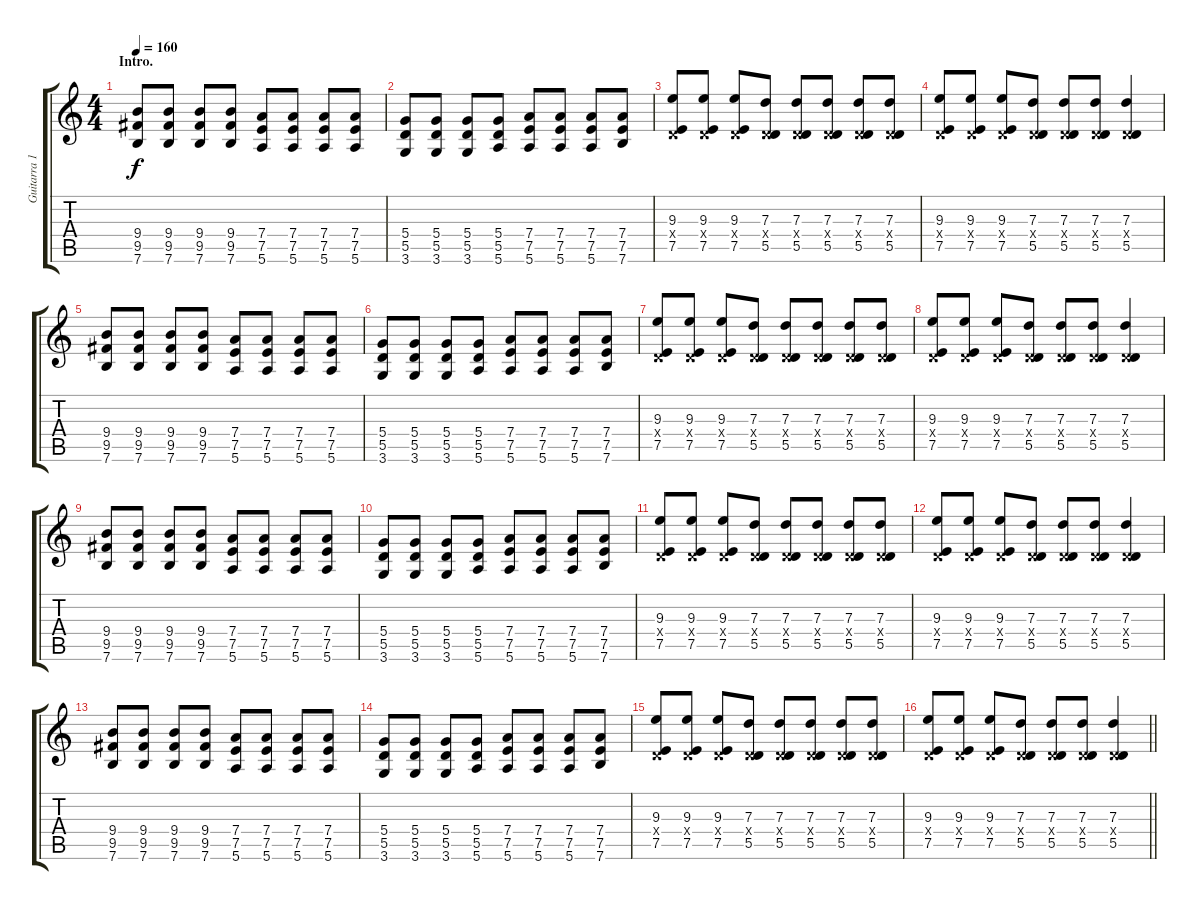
\track ("Guitarra 1 - Mathias" "Guitarra 1") {instrument distortionguitar}
\staff {score tabs}
\tuning (E4 B3 G3 D3 A2 E2) {hide}
\ts (4 4)
\section ("" "Intro.")
\tempo 160
\clef g2
\ks c
(9.4 9.5 7.6).8{dy f} (9.4 9.5 7.6).8 (9.4 9.5 7.6).8 (9.4 9.5 7.6).8 (7.4 7.5 5.6).8 (7.4 7.5 5.6).8 (7.4 7.5 5.6).8 (7.4 7.5 5.6).8 |
(5.4 5.5 3.6).8 (5.4 5.5 3.6).8 (5.4 5.5 3.6).8 (5.4 5.5 5.6).8 (7.4 7.5 5.6).8 (7.4 7.5 5.6).8 (7.4 7.5 5.6).8 (7.4 7.5 7.6).8 |
(9.3 0.4{x} 7.5).8 (9.3 0.4{x} 7.5).8 (9.3 0.4{x} 7.5).8 (7.3 0.4{x} 5.5).8 (7.3 0.4{x} 5.5).8 (7.3 0.4{x} 5.5).8 (7.3 0.4{x} 5.5).8 (7.3 0.4{x} 5.5).8 |
(9.3 0.4{x} 7.5).8 (9.3 0.4{x} 7.5).8 (9.3 0.4{x} 7.5).8 (7.3 0.4{x} 5.5).8 (7.3 0.4{x} 5.5).8 (7.3 0.4{x} 5.5).8 (7.3 0.4{x} 5.5).4 |
(9.4 9.5 7.6).8 (9.4 9.5 7.6).8 (9.4 9.5 7.6).8 (9.4 9.5 7.6).8 (7.4 7.5 5.6).8 (7.4 7.5 5.6).8 (7.4 7.5 5.6).8 (7.4 7.5 5.6).8 |
(5.4 5.5 3.6).8 (5.4 5.5 3.6).8 (5.4 5.5 3.6).8 (5.4 5.5 5.6).8 (7.4 7.5 5.6).8 (7.4 7.5 5.6).8 (7.4 7.5 5.6).8 (7.4 7.5 7.6).8 |
(9.3 0.4{x} 7.5).8 (9.3 0.4{x} 7.5).8 (9.3 0.4{x} 7.5).8 (7.3 0.4{x} 5.5).8 (7.3 0.4{x} 5.5).8 (7.3 0.4{x} 5.5).8 (7.3 0.4{x} 5.5).8 (7.3 0.4{x} 5.5).8 |
(9.3 0.4{x} 7.5).8 (9.3 0.4{x} 7.5).8 (9.3 0.4{x} 7.5).8 (7.3 0.4{x} 5.5).8 (7.3 0.4{x} 5.5).8 (7.3 0.4{x} 5.5).8 (7.3 0.4{x} 5.5).4 |
(9.4 9.5 7.6).8 (9.4 9.5 7.6).8 (9.4 9.5 7.6).8 (9.4 9.5 7.6).8 (7.4 7.5 5.6).8 (7.4 7.5 5.6).8 (7.4 7.5 5.6).8 (7.4 7.5 5.6).8 |
(5.4 5.5 3.6).8 (5.4 5.5 3.6).8 (5.4 5.5 3.6).8 (5.4 5.5 5.6).8 (7.4 7.5 5.6).8 (7.4 7.5 5.6).8 (7.4 7.5 5.6).8 (7.4 7.5 7.6).8 |
(9.3 0.4{x} 7.5).8 (9.3 0.4{x} 7.5).8 (9.3 0.4{x} 7.5).8 (7.3 0.4{x} 5.5).8 (7.3 0.4{x} 5.5).8 (7.3 0.4{x} 5.5).8 (7.3 0.4{x} 5.5).8 (7.3 0.4{x} 5.5).8 |
(9.3 0.4{x} 7.5).8 (9.3 0.4{x} 7.5).8 (9.3 0.4{x} 7.5).8 (7.3 0.4{x} 5.5).8 (7.3 0.4{x} 5.5).8 (7.3 0.4{x} 5.5).8 (7.3 0.4{x} 5.5).4 |
(9.4 9.5 7.6).8 (9.4 9.5 7.6).8 (9.4 9.5 7.6).8 (9.4 9.5 7.6).8 (7.4 7.5 5.6).8 (7.4 7.5 5.6).8 (7.4 7.5 5.6).8 (7.4 7.5 5.6).8 |
(5.4 5.5 3.6).8 (5.4 5.5 3.6).8 (5.4 5.5 3.6).8 (5.4 5.5 5.6).8 (7.4 7.5 5.6).8 (7.4 7.5 5.6).8 (7.4 7.5 5.6).8 (7.4 7.5 7.6).8 |
(9.3 0.4{x} 7.5).8 (9.3 0.4{x} 7.5).8 (9.3 0.4{x} 7.5).8 (7.3 0.4{x} 5.5).8 (7.3 0.4{x} 5.5).8 (7.3 0.4{x} 5.5).8 (7.3 0.4{x} 5.5).8 (7.3 0.4{x} 5.5).8 |
\barLineRight lightlight
(9.3 0.4{x} 7.5).8 (9.3 0.4{x} 7.5).8 (9.3 0.4{x} 7.5).8 (7.3 0.4{x} 5.5).8 (7.3 0.4{x} 5.5).8 (7.3 0.4{x} 5.5).8 (7.3 0.4{x} 5.5).4
